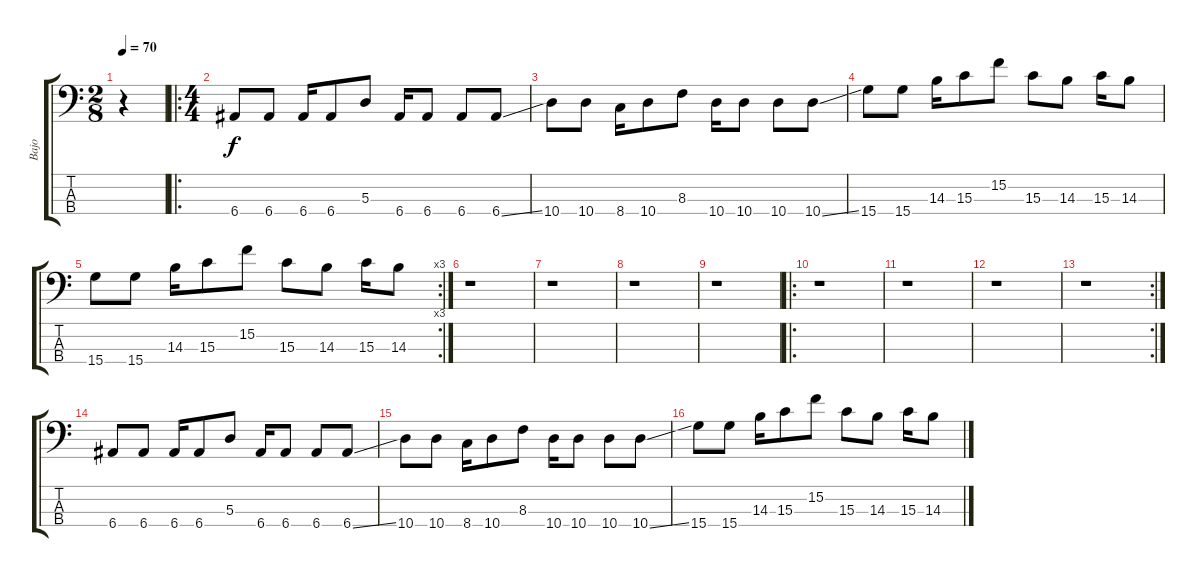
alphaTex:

\track ("Bajo" "Bajo") {instrument electricbassfinger}
\staff {score tabs}
\tuning (G2 D2 A1 E1) {hide}
\ts (2 8)
\tempo 70
\clef f4
\ks c
r.4{dy f instrument electricbassfinger} |
\ro
\ts (4 4)
6.4.8 6.4.8 6.4.16 6.4.8 5.3.8 6.4.16 6.4.8 6.4.8 6.4{ss}.8 |
10.4.8 10.4.8 8.4.16 10.4.8 8.3.8 10.4.16 10.4.8 10.4.8 10.4{ss}.8 |
15.4.8 15.4.8 14.3.16 15.3.8 15.2.8 15.3.8 14.3.8 15.3.16 14.3.8 |
\rc 3
15.4.8 15.4.8 14.3.16 15.3.8 15.2.8 15.3.8 14.3.8 15.3.16 14.3.8 |
r.1 |
r.1 |
r.1 |
r.1 |
\ro
r.1 |
r.1 |
r.1 |
\rc 2
r.1 |
6.4.8 6.4.8 6.4.16 6.4.8 5.3.8 6.4.16 6.4.8 6.4.8 6.4{ss}.8 |
10.4.8 10.4.8 8.4.16 10.4.8 8.3.8 10.4.16 10.4.8 10.4.8 10.4{ss}.8 |
15.4.8 15.4.8 14.3.16 15.3.8 15.2.8 15.3.8 14.3.8 15.3.16 14.3.8
